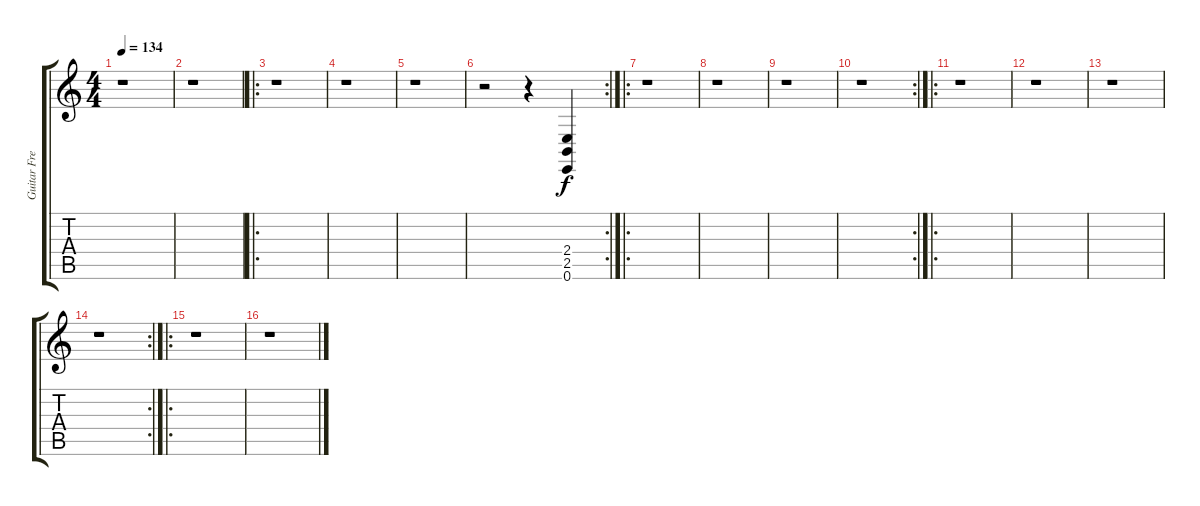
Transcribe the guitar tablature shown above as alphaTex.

\track ("Guitar Fret Noise" "Guitar Fre") {instrument guitarfretnoise}
\staff {score tabs}
\tuning (E4 B3 G3 D3 A2 E2) {hide}
\ts (4 4)
\tempo 134
\clef g2
\ks c
r.1{dy f instrument guitarfretnoise} |
r.1 |
\ro
r.1 |
r.1 |
r.1 |
\rc 2
r.2 r.4 (2.4 2.5 0.6).4 |
\ro
r.1 |
r.1 |
r.1 |
\rc 2
r.1 |
\ro
r.1 |
r.1 |
r.1 |
\rc 2
r.1 |
\ro
r.1 |
r.1
